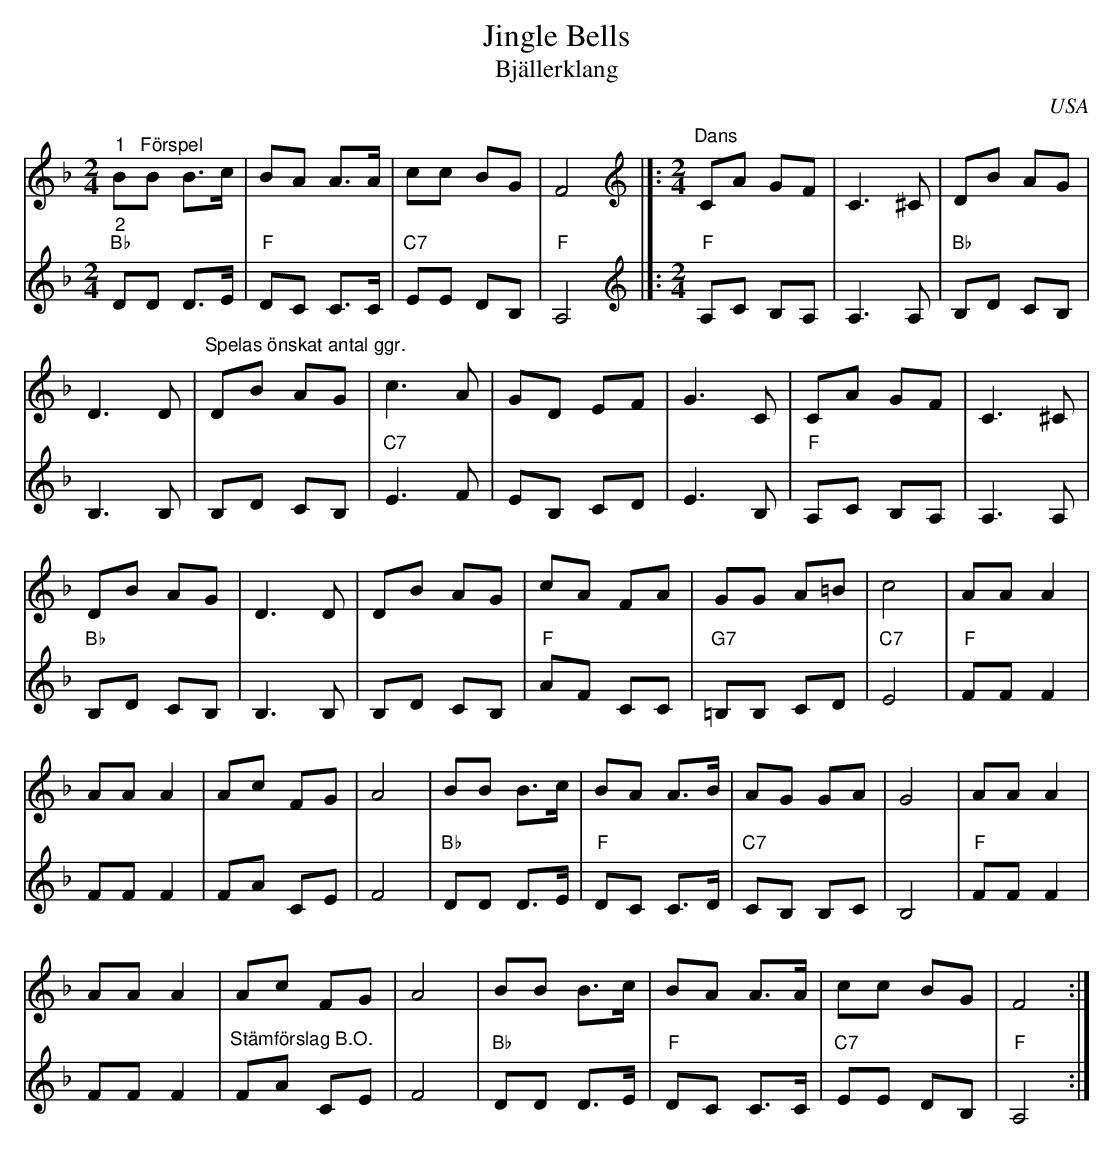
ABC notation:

X:1
T:Jingle Bells
T:Bjällerklang
O:USA
L:1/8
M:2/4
K:F
V:1
"^1" B"^Förspel"B B>c | BA A>A | cc BG | F4 |]:[K:F][M:2/4][K:treble]"^Dans" CA GF | C3 ^C | DB AG |
D3 D |  "^Spelas önskat antal ggr." DB AG | c3 A | GD EF | G3 C | CA GF | C3 ^C |
DB AG | D3 D | DB AG | cA FA | GG A=B | c4 | AA A2 |
AA A2 | Ac FG | A4 | BB B>c | BA A>B | AG GA | G4 | AA A2 |
AA A2 | Ac FG | A4 | BB B>c | BA A>A | cc BG | F4 :|
V:2
"^2""Bb" DD D>E |"F" DC C>C |"C7" EE DB, |"F" A,4 |]:[K:F][M:2/4][K:treble]"F" A,C B,A, |
A,3 A, |"Bb" B,D CB, | B,3 B, | B,D CB, |"C7" E3 F | EB, CD | E3 B, |"F" A,C B,A, | A,3 A, |
"Bb" B,D CB, | B,3 B, | B,D CB, |"F" AF CC |"G7" =B,B, CD |"C7" E4 |"F" FF F2 | FF F2 | FA CE |
F4 |"Bb" DD D>E |"F" DC C>D |"C7" CB, B,C | B,4 |"F" FF F2 | FF F2 |
 "^Stämförslag B.O." FA CE | F4 |"Bb" DD D>E |"F" DC C>C |"C7" EE DB, |"F" A,4 :|
